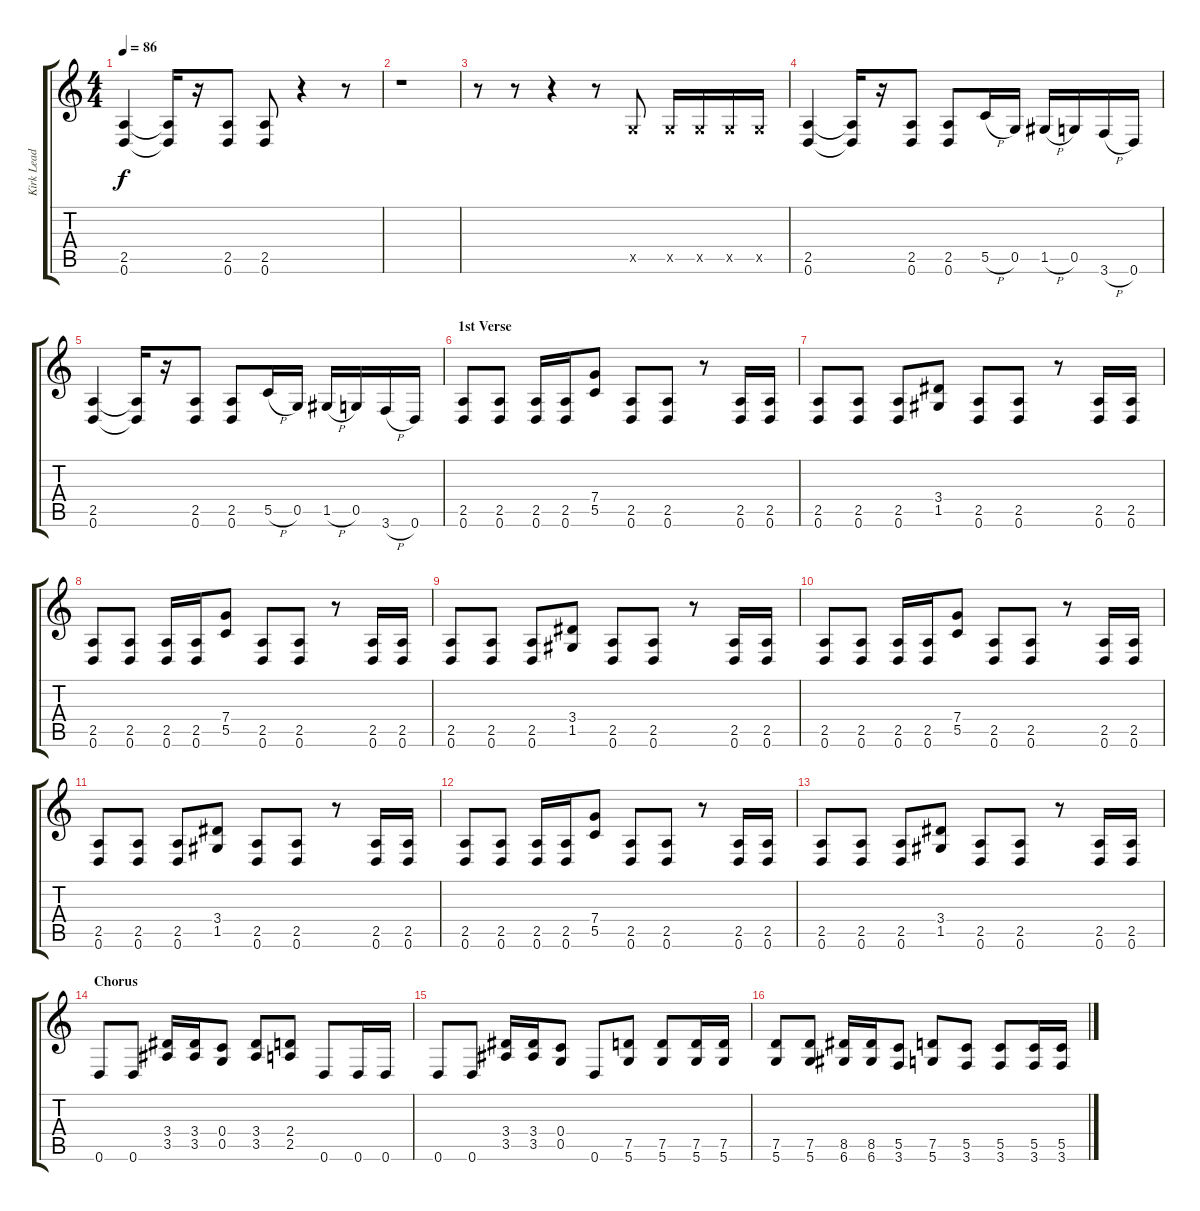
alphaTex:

\track ("Kirk Lead Guitar" "Kirk Lead ") {instrument distortionguitar}
\staff {score tabs}
\tuning (D4 A3 F3 C3 G2 D2) {hide}
\ts (4 4)
\tempo 86
\clef g2
\ks c
(2.5 0.6).4{dy f} (2.5{t} 0.6{t}).16 r.16 (2.5 0.6).8 (2.5 0.6).8 r.4 r.8 |
r.1 |
r.8 r.8 r.4 r.8 0.5{x}.8 0.5{x}.16 0.5{x}.16 0.5{x}.16 0.5{x}.16 |
(2.5 0.6).4 (2.5{t} 0.6{t}).16 r.16 (2.5 0.6).8 (2.5 0.6).8 5.5{h}.16 0.5.16 1.5{h}.16 0.5.16 3.6{h}.16 0.6.16 |
(2.5 0.6).4 (2.5{t} 0.6{t}).16 r.16 (2.5 0.6).8 (2.5 0.6).8 5.5{h}.16 0.5.16 1.5{h}.16 0.5.16 3.6{h}.16 0.6.16 |
\section ("" "1st Verse")
(2.5 0.6).8 (2.5 0.6).8 (2.5 0.6).16 (2.5 0.6).16 (7.4 5.5).8 (2.5 0.6).8 (2.5 0.6).8 r.8 (2.5 0.6).16 (2.5 0.6).16 |
(2.5 0.6).8 (2.5 0.6).8 (2.5 0.6).8 (3.4 1.5).8 (2.5 0.6).8 (2.5 0.6).8 r.8 (2.5 0.6).16 (2.5 0.6).16 |
(2.5 0.6).8 (2.5 0.6).8 (2.5 0.6).16 (2.5 0.6).16 (7.4 5.5).8 (2.5 0.6).8 (2.5 0.6).8 r.8 (2.5 0.6).16 (2.5 0.6).16 |
(2.5 0.6).8 (2.5 0.6).8 (2.5 0.6).8 (3.4 1.5).8 (2.5 0.6).8 (2.5 0.6).8 r.8 (2.5 0.6).16 (2.5 0.6).16 |
(2.5 0.6).8 (2.5 0.6).8 (2.5 0.6).16 (2.5 0.6).16 (7.4 5.5).8 (2.5 0.6).8 (2.5 0.6).8 r.8 (2.5 0.6).16 (2.5 0.6).16 |
(2.5 0.6).8 (2.5 0.6).8 (2.5 0.6).8 (3.4 1.5).8 (2.5 0.6).8 (2.5 0.6).8 r.8 (2.5 0.6).16 (2.5 0.6).16 |
(2.5 0.6).8 (2.5 0.6).8 (2.5 0.6).16 (2.5 0.6).16 (7.4 5.5).8 (2.5 0.6).8 (2.5 0.6).8 r.8 (2.5 0.6).16 (2.5 0.6).16 |
(2.5 0.6).8 (2.5 0.6).8 (2.5 0.6).8 (3.4 1.5).8 (2.5 0.6).8 (2.5 0.6).8 r.8 (2.5 0.6).16 (2.5 0.6).16 |
\section ("" "Chorus")
0.6.8 0.6.8 (3.4 3.5).16 (3.4 3.5).16 (0.4 0.5).8 (3.4 3.5).8 (2.4 2.5).8 0.6.8 0.6.16 0.6.16 |
0.6.8 0.6.8 (3.4 3.5).16 (3.4 3.5).16 (0.4 0.5).8 0.6.8 (7.5 5.6).8 (7.5 5.6).8 (7.5 5.6).16 (7.5 5.6).16 |
(7.5 5.6).8 (7.5 5.6).8 (8.5 6.6).16 (8.5 6.6).16 (5.5 3.6).8 (7.5 5.6).8 (5.5 3.6).8 (5.5 3.6).8 (5.5 3.6).16 (5.5 3.6).16
